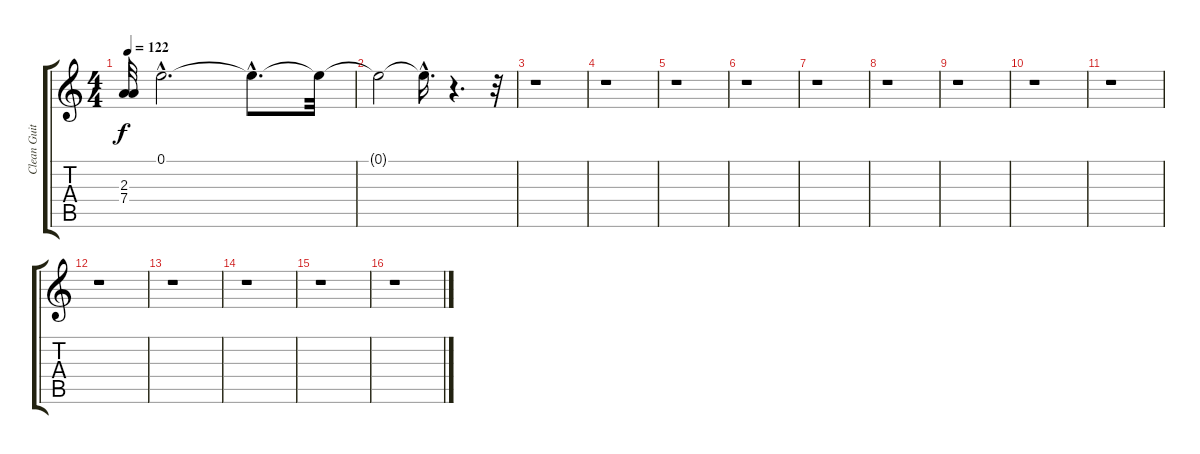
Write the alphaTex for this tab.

\track ("Clean Guitar" "Clean Guit") {instrument electricguitarclean}
\staff {score tabs}
\tuning (E4 B3 G3 D3 A2 E2) {hide}
\ts (4 4)
\tempo 122
\clef g2
\ks c
(2.3 7.4).32{dy f} 0.1{hac}.2{d} 0.1{hac t}.8{d} 0.1{t}.32 |
0.1{t}.2 0.1{hac t}.16{d} r.4{d} r.32 |
r.1 |
r.1 |
r.1 |
r.1 |
r.1 |
r.1 |
r.1 |
r.1 |
r.1 |
r.1 |
r.1 |
r.1 |
r.1 |
r.1
